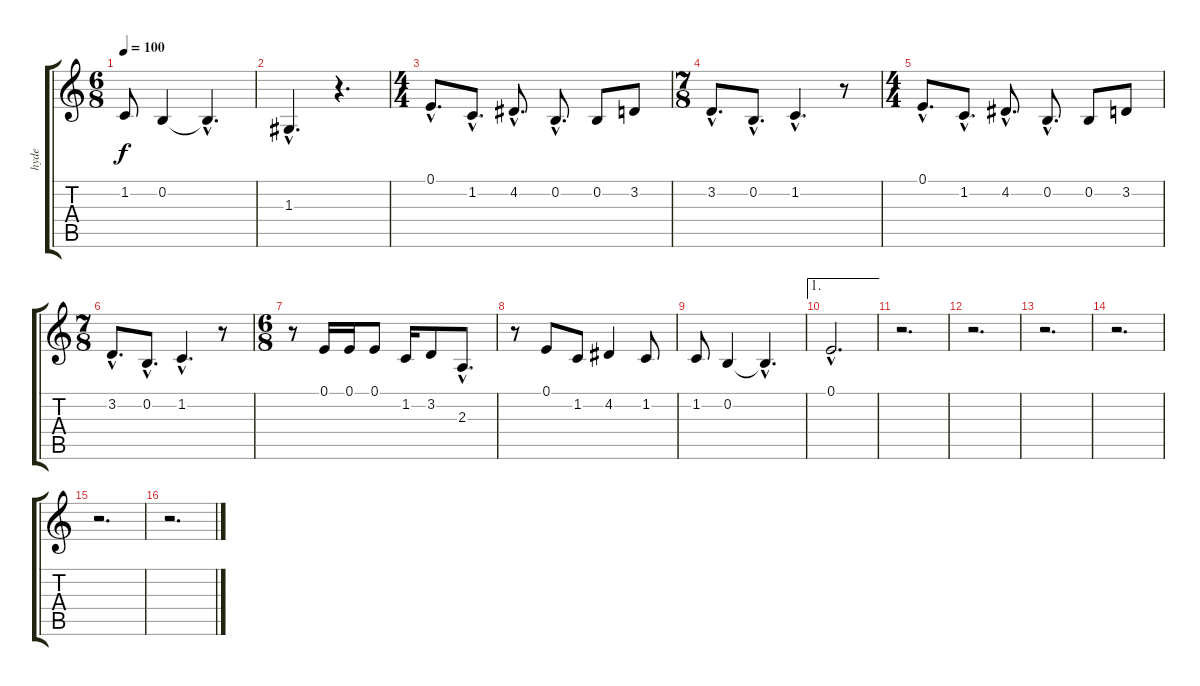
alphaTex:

\track ("hyde" "hyde") {instrument flute}
\staff {score tabs}
\tuning (E4 B3 G3 D3 A2 E2) {hide}
\ts (6 8)
\tempo 100
\clef g2
\ks c
1.2.8{dy f} 0.2.4 0.2{hac t}.4{d} |
1.3{hac}.4{d} r.4{d} |
\ts (4 4)
0.1{hac}.8{d} 1.2{hac}.8{d} 4.2{hac}.8{d} 0.2{hac}.8{d} 0.2.8 3.2.8 |
\ts (7 8)
3.2{hac}.8{d} 0.2{hac}.8{d} 1.2{hac}.4{d} r.8 |
\ts (4 4)
0.1{hac}.8{d} 1.2{hac}.8{d} 4.2{hac}.8{d} 0.2{hac}.8{d} 0.2.8 3.2.8 |
\ts (7 8)
3.2{hac}.8{d} 0.2{hac}.8{d} 1.2{hac}.4{d} r.8 |
\ts (6 8)
r.8 0.1.16 0.1.16 0.1.8 1.2.16 3.2.8 2.3{hac}.8{d} |
r.8 0.1.8 1.2.8 4.2.4 1.2.8 |
1.2.8 0.2.4 0.2{hac t}.4{d} |
\ae 1
0.1{hac}.2{d} |
r.2{d} |
r.2{d} |
r.2{d} |
r.2{d} |
r.2{d} |
r.2{d}
